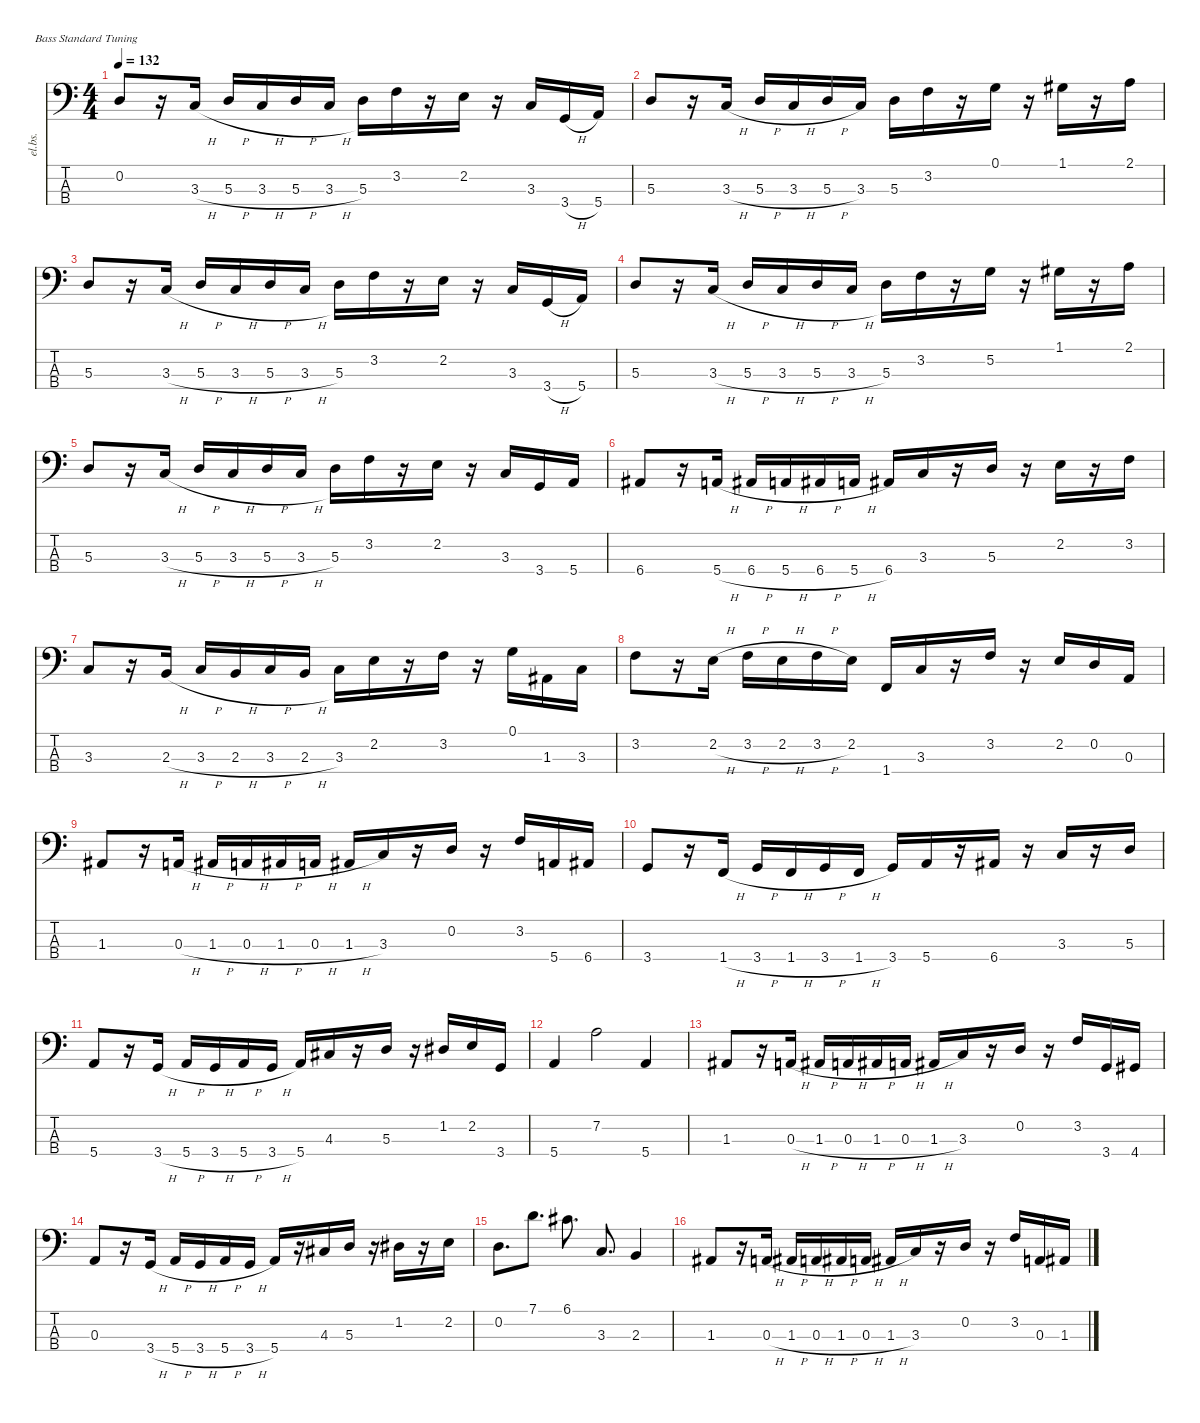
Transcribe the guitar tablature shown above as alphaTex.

\defaultSystemsLayout 4
\hideDynamics
\bracketExtendMode nobrackets
\track ("bass" "el.bs.") {instrument electricbasspick}
\staff {score tabs}
\tuning (G2 D2 A1 E1)
\ts (4 4)
\tempo 132
\clef f4
\ks c
0.2.8{dy f instrument electricbasspick} r.16 3.3{h}.16 5.3{h}.16 3.3{h}.16 5.3{h}.16 3.3{h}.16 5.3.16 3.2.16 r.16 2.2.16 r.16 3.3.16 3.4{h}.16 5.4.16 |
5.3.8 r.16 3.3{h}.16 5.3{h}.16 3.3{h}.16 5.3{h}.16 3.3.16 5.3.16 3.2.16 r.16 0.1.16 r.16 1.1{acc #}.16 r.16 2.1.16 |
5.3.8 r.16 3.3{h}.16 5.3{h}.16 3.3{h}.16 5.3{h}.16 3.3{h}.16 5.3.16 3.2.16 r.16 2.2.16 r.16 3.3.16 3.4{h}.16 5.4.16 |
5.3.8 r.16 3.3{h}.16 5.3{h}.16 3.3{h}.16 5.3{h}.16 3.3{h}.16 5.3.16 3.2.16 r.16 5.2.16 r.16 1.1{acc #}.16 r.16 2.1.16 |
5.3.8 r.16 3.3{h}.16 5.3{h}.16 3.3{h}.16 5.3{h}.16 3.3{h}.16 5.3.16 3.2.16 r.16 2.2.16 r.16 3.3.16 3.4.16 5.4.16 |
6.4{acc #}.8 r.16 5.4{h}.16 6.4{h acc #}.16 5.4{h}.16 6.4{h acc #}.16 5.4{h}.16 6.4{acc #}.16 3.3.16 r.16 5.3.16 r.16 2.2.16 r.16 3.2.16 |
3.3.8 r.16 2.3{h}.16 3.3{h}.16 2.3{h}.16 3.3{h}.16 2.3{h}.16 3.3.16 2.2.16 r.16 3.2.16 r.16 0.1.16 1.3{acc #}.16 3.3.16 |
3.2.8 r.16 2.2{h}.16 3.2{h}.16 2.2{h}.16 3.2{h}.16 2.2.16 1.4.16 3.3.16 r.16 3.2.16 r.16 2.2.16 0.2.16 0.3.16 |
1.3{acc #}.8 r.16 0.3{h}.16 1.3{h acc #}.16 0.3{h}.16 1.3{h acc #}.16 0.3{h}.16 1.3{h acc #}.16 3.3.16 r.16 0.2.16 r.16 3.2.16 5.4.16 6.4{acc #}.16 |
3.4.8 r.16 1.4{h}.16 3.4{h}.16 1.4{h}.16 3.4{h}.16 1.4{h}.16 3.4.16 5.4.16 r.16 6.4{acc #}.16 r.16 3.3.16 r.16 5.3.16 |
5.4.8 r.16 3.4{h}.16 5.4{h}.16 3.4{h}.16 5.4{h}.16 3.4{h}.16 5.4.16 4.3{acc #}.16 r.16 5.3.16 r.16 1.2{acc #}.16 2.2.16 3.4.16 |
5.4.4 7.2.2 5.4.4 |
1.3{acc #}.8 r.16 0.3{h}.16 1.3{h acc #}.16 0.3{h}.16 1.3{h acc #}.16 0.3{h}.16 1.3{h acc #}.16 3.3.16 r.16 0.2.16 r.16 3.2.16 3.4.16 4.4{acc #}.16 |
0.3.8 r.16 3.4{h}.16 5.4{h}.16 3.4{h}.16 5.4{h}.16 3.4{h}.16 5.4.16 r.16 4.3{acc #}.16 5.3.16 r.16 1.2{acc #}.16 r.16 2.2.16 |
0.2.8{d} 7.1.8{d} 6.1{acc #}.8{d} 3.3.8{d} 2.3.4 |
1.3{acc #}.8 r.16 0.3{h}.16 1.3{h acc #}.16 0.3{h}.16 1.3{h acc #}.16 0.3{h}.16 1.3{h acc #}.16 3.3.16 r.16 0.2.16 r.16 3.2.16 0.3.16 1.3{acc #}.16
